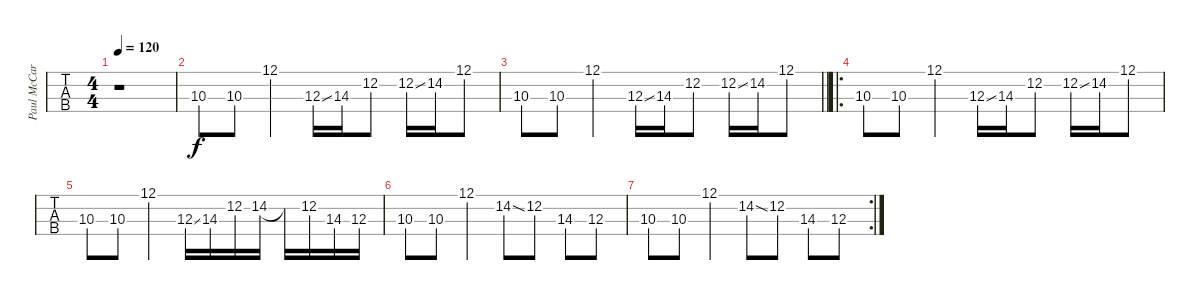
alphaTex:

\track ("Paul McCartney's bass" "Paul McCar") {instrument electricbassfinger}
\staff {tabs}
\tuning (G2 D2 A1 E1) {hide}
\ts (4 4)
\tempo 120
\clef f4
\ks c
r.1{dy f} |
10.3.8 10.3.8 12.1.4 12.3{ss}.16 14.3.16 12.2.8 12.2{ss}.16 14.2.16 12.1.8 |
\barLineRight lightlight
10.3.8 10.3.8 12.1.4 12.3{ss}.16 14.3.16 12.2.8 12.2{ss}.16 14.2.16 12.1.8 |
\ro
10.3.8 10.3.8 12.1.4 12.3{ss}.16 14.3.16 12.2.8 12.2{ss}.16 14.2.16 12.1.8 |
10.3.8 10.3.8 12.1.4 12.3{ss}.16 14.3.16 12.2.16 14.2.16 14.2{t}.16 12.2.16 14.3.16 12.3.16 |
10.3.8 10.3.8 12.1.4 14.2{ss}.8 12.2.8 14.3.8 12.3.8 |
\rc 2
10.3.8 10.3.8 12.1.4 14.2{ss}.8 12.2.8 14.3.8 12.3.8
